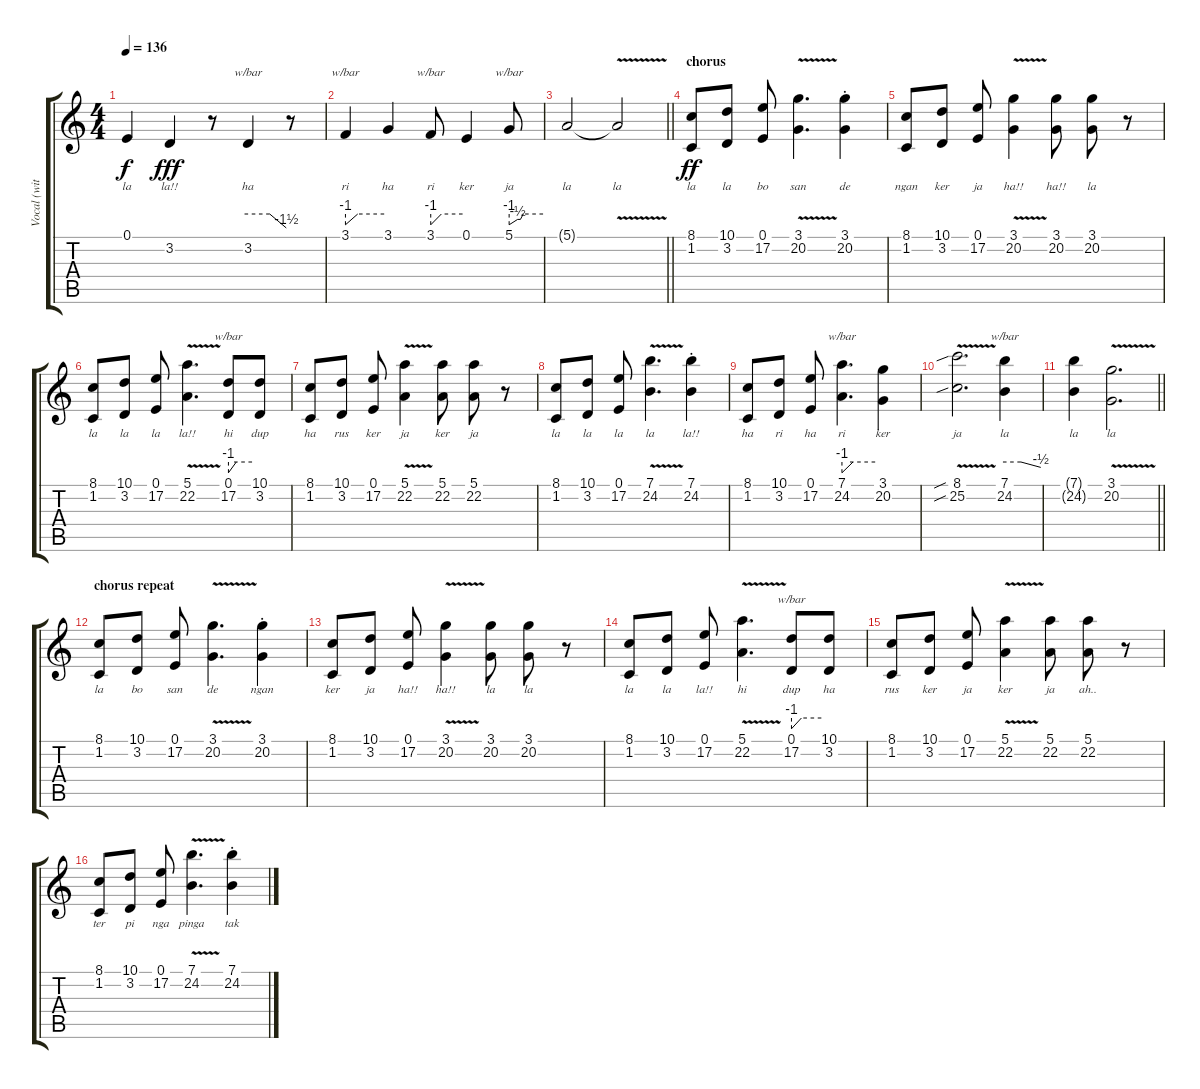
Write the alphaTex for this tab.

\track ("Vocal (with lyric)" "Vocal (wit") {instrument tenorsax}
\staff {score tabs}
\tuning (E4 B3 G3 D3 A2 E2) {hide}
\ts (4 4)
\tempo 136
\clef g2
\ks c
0.1{t}.4{lyrics (0 "la") lyrics (1 "") lyrics (2 "") lyrics (3 "") lyrics (4 "") dy f} 3.2.4{lyrics (0 "la!!") lyrics (1 "") lyrics (2 "") lyrics (3 "") lyrics (4 "") dy fff} r.8 3.2.4{tbe (custom default 0 0 34 0 60 -6) lyrics (0 "ha") lyrics (1 "") lyrics (2 "") lyrics (3 "") lyrics (4 "")} r.8 |
3.1.4{tbe (custom default 0 -4 19 0 60 0) lyrics (0 "ri") lyrics (1 "") lyrics (2 "") lyrics (3 "") lyrics (4 "")} 3.1.4{lyrics (0 "ha") lyrics (1 "") lyrics (2 "") lyrics (3 "") lyrics (4 "")} 3.1.8{tbe (custom default 0 -4 20 0 60 0) lyrics (0 "ri") lyrics (1 "") lyrics (2 "") lyrics (3 "") lyrics (4 "")} 0.1.4{lyrics (0 "ker") lyrics (1 "") lyrics (2 "") lyrics (3 "") lyrics (4 "")} 5.1.8{tbe (custom default 0 -4 15 -2 20 -2 25 0 60 0) lyrics (0 "ja") lyrics (1 "") lyrics (2 "") lyrics (3 "") lyrics (4 "")} |
\barLineRight lightlight
5.1{t}.2{lyrics (0 "la") lyrics (1 "") lyrics (2 "") lyrics (3 "") lyrics (4 "")} 5.1{v t}.2{lyrics (0 "la") lyrics (1 "") lyrics (2 "") lyrics (3 "") lyrics (4 "")} |
\section ("" "chorus")
(8.1 1.2).8{lyrics (0 "la") lyrics (1 "") lyrics (2 "") lyrics (3 "") lyrics (4 "") dy ff} (10.1 3.2).8{lyrics (0 "la") lyrics (1 "") lyrics (2 "") lyrics (3 "") lyrics (4 "")} (0.1 17.2).8{lyrics (0 "bo") lyrics (1 "") lyrics (2 "") lyrics (3 "") lyrics (4 "")} (3.1{v} 20.2{v}).4{d lyrics (0 "san") lyrics (1 "") lyrics (2 "") lyrics (3 "") lyrics (4 "")} (3.1{st} 20.2{st}).4{lyrics (0 "de") lyrics (1 "") lyrics (2 "") lyrics (3 "") lyrics (4 "")} |
(8.1 1.2).8{lyrics (0 "ngan") lyrics (1 "") lyrics (2 "") lyrics (3 "") lyrics (4 "")} (10.1 3.2).8{lyrics (0 "ker") lyrics (1 "") lyrics (2 "") lyrics (3 "") lyrics (4 "")} (0.1 17.2).8{lyrics (0 "ja") lyrics (1 "") lyrics (2 "") lyrics (3 "") lyrics (4 "")} (3.1{v} 20.2{v}).4{lyrics (0 "ha!!") lyrics (1 "") lyrics (2 "") lyrics (3 "") lyrics (4 "")} (3.1 20.2).8{lyrics (0 "ha!!") lyrics (1 "") lyrics (2 "") lyrics (3 "") lyrics (4 "")} (3.1 20.2).8{lyrics (0 "la") lyrics (1 "") lyrics (2 "") lyrics (3 "") lyrics (4 "")} r.8 |
(8.1 1.2).8{lyrics (0 "la") lyrics (1 "") lyrics (2 "") lyrics (3 "") lyrics (4 "")} (10.1 3.2).8{lyrics (0 "la") lyrics (1 "") lyrics (2 "") lyrics (3 "") lyrics (4 "")} (0.1 17.2).8{lyrics (0 "la") lyrics (1 "") lyrics (2 "") lyrics (3 "") lyrics (4 "")} (5.1{v} 22.2{v}).4{d lyrics (0 "la!!") lyrics (1 "") lyrics (2 "") lyrics (3 "") lyrics (4 "")} (0.1 17.2).8{tbe (custom default 0 -4 20 0 60 0) lyrics (0 "hi") lyrics (1 "") lyrics (2 "") lyrics (3 "") lyrics (4 "")} (10.1 3.2).8{lyrics (0 "dup") lyrics (1 "") lyrics (2 "") lyrics (3 "") lyrics (4 "")} |
(8.1 1.2).8{lyrics (0 "ha") lyrics (1 "") lyrics (2 "") lyrics (3 "") lyrics (4 "")} (10.1 3.2).8{lyrics (0 "rus") lyrics (1 "") lyrics (2 "") lyrics (3 "") lyrics (4 "")} (0.1 17.2).8{lyrics (0 "ker") lyrics (1 "") lyrics (2 "") lyrics (3 "") lyrics (4 "")} (5.1{v} 22.2{v}).4{lyrics (0 "ja") lyrics (1 "") lyrics (2 "") lyrics (3 "") lyrics (4 "")} (5.1 22.2).8{lyrics (0 "ker") lyrics (1 "") lyrics (2 "") lyrics (3 "") lyrics (4 "")} (5.1 22.2).8{lyrics (0 "ja") lyrics (1 "") lyrics (2 "") lyrics (3 "") lyrics (4 "")} r.8 |
(8.1 1.2).8{lyrics (0 "la") lyrics (1 "") lyrics (2 "") lyrics (3 "") lyrics (4 "")} (10.1 3.2).8{lyrics (0 "la") lyrics (1 "") lyrics (2 "") lyrics (3 "") lyrics (4 "")} (0.1 17.2).8{lyrics (0 "la") lyrics (1 "") lyrics (2 "") lyrics (3 "") lyrics (4 "")} (7.1{v} 24.2{v}).4{d lyrics (0 "la") lyrics (1 "") lyrics (2 "") lyrics (3 "") lyrics (4 "")} (7.1{st} 24.2{st}).4{lyrics (0 "la!!") lyrics (1 "") lyrics (2 "") lyrics (3 "") lyrics (4 "")} |
(8.1 1.2).8{lyrics (0 "ha") lyrics (1 "") lyrics (2 "") lyrics (3 "") lyrics (4 "")} (10.1 3.2).8{lyrics (0 "ri") lyrics (1 "") lyrics (2 "") lyrics (3 "") lyrics (4 "")} (0.1 17.2).8{lyrics (0 "ha") lyrics (1 "") lyrics (2 "") lyrics (3 "") lyrics (4 "")} (7.1 24.2).4{d tbe (custom default 0 -4 20 0 60 0) lyrics (0 "ri") lyrics (1 "") lyrics (2 "") lyrics (3 "") lyrics (4 "")} (3.1 20.2).4{lyrics (0 "ker") lyrics (1 "") lyrics (2 "") lyrics (3 "") lyrics (4 "")} |
(8.1{v sib} 25.2{v sib}).2{d lyrics (0 "ja") lyrics (1 "") lyrics (2 "") lyrics (3 "") lyrics (4 "")} (7.1 24.2).4{tbe (custom default 0 0 27 0 60 -2) lyrics (0 "la") lyrics (1 "") lyrics (2 "") lyrics (3 "") lyrics (4 "")} |
\barLineRight lightlight
(7.1{t} 24.2{t}).4{lyrics (0 "la") lyrics (1 "") lyrics (2 "") lyrics (3 "") lyrics (4 "")} (3.1{v} 20.2{v}).2{d lyrics (0 "la") lyrics (1 "") lyrics (2 "") lyrics (3 "") lyrics (4 "")} |
\section ("" "chorus repeat")
(8.1 1.2).8{lyrics (0 "la") lyrics (1 "") lyrics (2 "") lyrics (3 "") lyrics (4 "")} (10.1 3.2).8{lyrics (0 "bo") lyrics (1 "") lyrics (2 "") lyrics (3 "") lyrics (4 "")} (0.1 17.2).8{lyrics (0 "san") lyrics (1 "") lyrics (2 "") lyrics (3 "") lyrics (4 "")} (3.1{v} 20.2{v}).4{d lyrics (0 "de") lyrics (1 "") lyrics (2 "") lyrics (3 "") lyrics (4 "")} (3.1{st} 20.2{st}).4{lyrics (0 "ngan") lyrics (1 "") lyrics (2 "") lyrics (3 "") lyrics (4 "")} |
(8.1 1.2).8{lyrics (0 "ker") lyrics (1 "") lyrics (2 "") lyrics (3 "") lyrics (4 "")} (10.1 3.2).8{lyrics (0 "ja") lyrics (1 "") lyrics (2 "") lyrics (3 "") lyrics (4 "")} (0.1 17.2).8{lyrics (0 "ha!!") lyrics (1 "") lyrics (2 "") lyrics (3 "") lyrics (4 "")} (3.1{v} 20.2{v}).4{lyrics (0 "ha!!") lyrics (1 "") lyrics (2 "") lyrics (3 "") lyrics (4 "")} (3.1 20.2).8{lyrics (0 "la") lyrics (1 "") lyrics (2 "") lyrics (3 "") lyrics (4 "")} (3.1 20.2).8{lyrics (0 "la") lyrics (1 "") lyrics (2 "") lyrics (3 "") lyrics (4 "")} r.8 |
(8.1 1.2).8{lyrics (0 "la") lyrics (1 "") lyrics (2 "") lyrics (3 "") lyrics (4 "")} (10.1 3.2).8{lyrics (0 "la") lyrics (1 "") lyrics (2 "") lyrics (3 "") lyrics (4 "")} (0.1 17.2).8{lyrics (0 "la!!") lyrics (1 "") lyrics (2 "") lyrics (3 "") lyrics (4 "")} (5.1{v} 22.2{v}).4{d lyrics (0 "hi") lyrics (1 "") lyrics (2 "") lyrics (3 "") lyrics (4 "")} (0.1 17.2).8{tbe (custom default 0 -4 20 0 60 0) lyrics (0 "dup") lyrics (1 "") lyrics (2 "") lyrics (3 "") lyrics (4 "")} (10.1 3.2).8{lyrics (0 "ha") lyrics (1 "") lyrics (2 "") lyrics (3 "") lyrics (4 "")} |
(8.1 1.2).8{lyrics (0 "rus") lyrics (1 "") lyrics (2 "") lyrics (3 "") lyrics (4 "")} (10.1 3.2).8{lyrics (0 "ker") lyrics (1 "") lyrics (2 "") lyrics (3 "") lyrics (4 "")} (0.1 17.2).8{lyrics (0 "ja") lyrics (1 "") lyrics (2 "") lyrics (3 "") lyrics (4 "")} (5.1{v} 22.2{v}).4{lyrics (0 "ker") lyrics (1 "") lyrics (2 "") lyrics (3 "") lyrics (4 "")} (5.1 22.2).8{lyrics (0 "ja") lyrics (1 "") lyrics (2 "") lyrics (3 "") lyrics (4 "")} (5.1 22.2).8{lyrics (0 "ah..") lyrics (1 "") lyrics (2 "") lyrics (3 "") lyrics (4 "")} r.8 |
(8.1 1.2).8{lyrics (0 "ter") lyrics (1 "") lyrics (2 "") lyrics (3 "") lyrics (4 "")} (10.1 3.2).8{lyrics (0 "pi") lyrics (1 "") lyrics (2 "") lyrics (3 "") lyrics (4 "")} (0.1 17.2).8{lyrics (0 "nga") lyrics (1 "") lyrics (2 "") lyrics (3 "") lyrics (4 "")} (7.1{v} 24.2{v}).4{d lyrics (0 "pinga") lyrics (1 "") lyrics (2 "") lyrics (3 "") lyrics (4 "")} (7.1{st} 24.2{st}).4{lyrics (0 "tak") lyrics (1 "") lyrics (2 "") lyrics (3 "") lyrics (4 "")}
